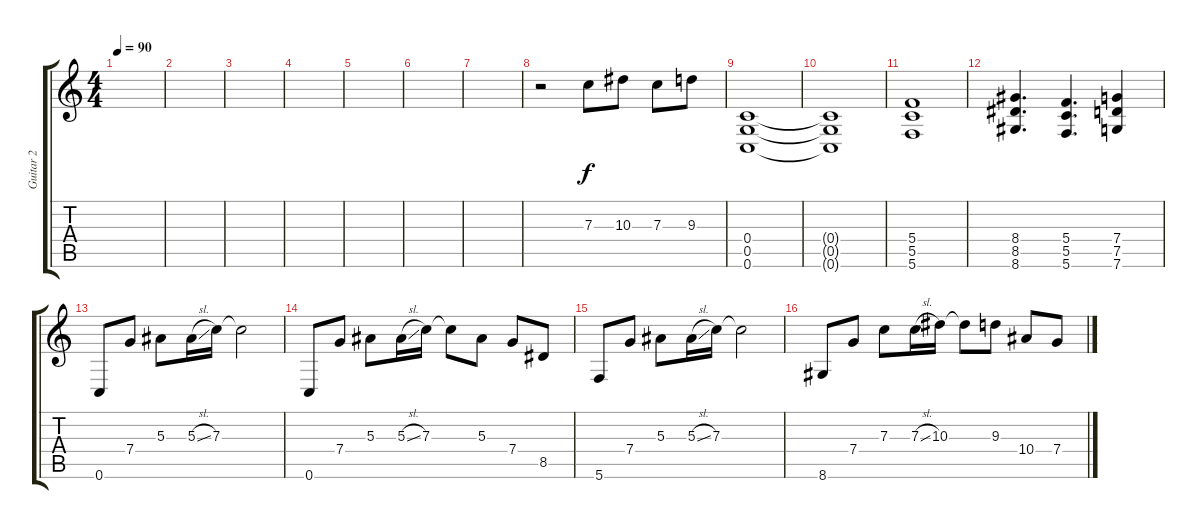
\track ("Guitar 2" "Guitar 2") {instrument overdrivenguitar}
\staff {score tabs}
\tuning (D4 A3 F3 C3 G2 C2) {hide}
\ts (4 4)
\tempo 90
\clef g2
\ks c
|
|
|
|
|
|
|
r.2 7.3.8 10.3.8 7.3.8 9.3.8 |
(0.4 0.5 0.6).1{volume 9} |
(0.4{t} 0.5{t} 0.6{t}).1 |
(5.4 5.5 5.6).1 |
(8.4 8.5 8.6).4{d instrument distortionguitar} (5.4 5.5 5.6).4{d} (7.4 7.5 7.6).4 |
0.6.8{volume 12} 7.4.8 5.3.8 5.3{sl}.16 7.3.16 7.3{t}.2 |
0.6.8 7.4.8 5.3.8 5.3{sl}.16 7.3.16 7.3{t}.8 5.3.8 7.4.8 8.5.8 |
5.6.8 7.4.8 5.3.8 5.3{sl}.16 7.3.16 7.3{t}.2 |
8.6.8 7.4.8 7.3.8 7.3{sl}.16 10.3.16 10.3{t}.8 9.3.8 10.4.8 7.4.8
